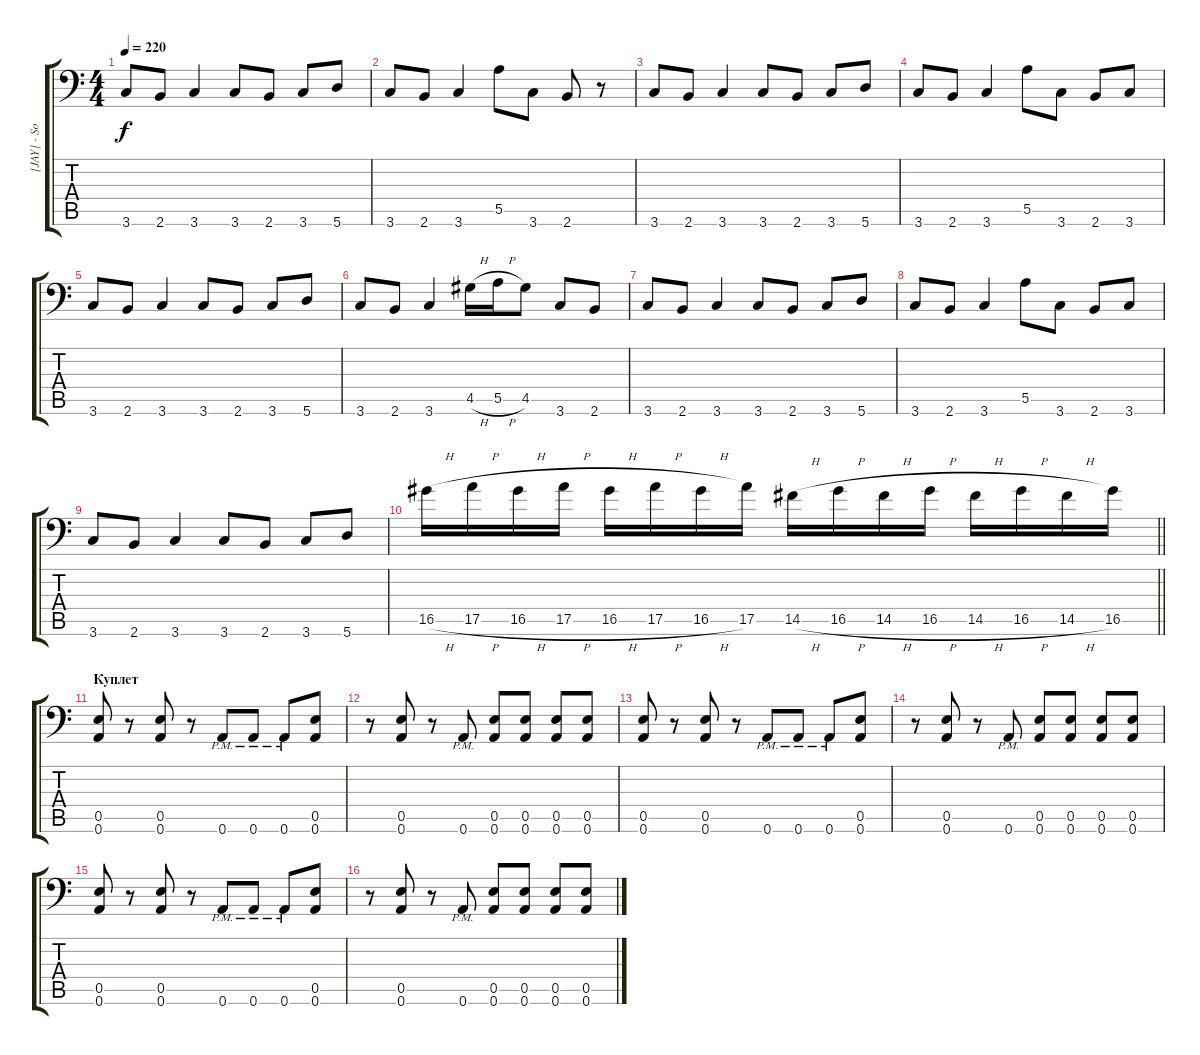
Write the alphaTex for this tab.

\track ("[JAY] - Solo" "[JAY] - So") {instrument distortionguitar}
\staff {score tabs}
\tuning (B3 Gb3 D3 A2 E2 A1) {hide}
\ts (4 4)
\tempo 220
\clef f4
\ks c
3.6.8{dy f} 2.6.8 3.6.4 3.6.8 2.6.8 3.6.8 5.6.8 |
3.6.8 2.6.8 3.6.4 5.5.8 3.6.8 2.6.8 r.8 |
3.6.8 2.6.8 3.6.4 3.6.8 2.6.8 3.6.8 5.6.8 |
3.6.8 2.6.8 3.6.4 5.5.8 3.6.8 2.6.8 3.6.8 |
3.6.8 2.6.8 3.6.4 3.6.8 2.6.8 3.6.8 5.6.8 |
3.6.8 2.6.8 3.6.4 4.5{h}.16 5.5{h}.16 4.5.8 3.6.8 2.6.8 |
3.6.8 2.6.8 3.6.4 3.6.8 2.6.8 3.6.8 5.6.8 |
3.6.8 2.6.8 3.6.4 5.5.8 3.6.8 2.6.8 3.6.8 |
3.6.8 2.6.8 3.6.4 3.6.8 2.6.8 3.6.8 5.6.8 |
\barLineRight lightlight
16.5{h}.16 17.5{h}.16 16.5{h}.16 17.5{h}.16 16.5{h}.16 17.5{h}.16 16.5{h}.16 17.5.16 14.5{h}.16 16.5{h}.16 14.5{h}.16 16.5{h}.16 14.5{h}.16 16.5{h}.16 14.5{h}.16 16.5.16 |
\section ("" "Куплет")
(0.5 0.6).8 r.8 (0.5 0.6).8 r.8 0.6{pm}.8 0.6{pm}.8 0.6{pm}.8 (0.5 0.6).8 |
r.8 (0.5 0.6).8 r.8 0.6{pm}.8 (0.5 0.6).8 (0.5 0.6).8 (0.5 0.6).8 (0.5 0.6).8 |
(0.5 0.6).8 r.8 (0.5 0.6).8 r.8 0.6{pm}.8 0.6{pm}.8 0.6{pm}.8 (0.5 0.6).8 |
r.8 (0.5 0.6).8 r.8 0.6{pm}.8 (0.5 0.6).8 (0.5 0.6).8 (0.5 0.6).8 (0.5 0.6).8 |
(0.5 0.6).8 r.8 (0.5 0.6).8 r.8 0.6{pm}.8 0.6{pm}.8 0.6{pm}.8 (0.5 0.6).8 |
r.8 (0.5 0.6).8 r.8 0.6{pm}.8 (0.5 0.6).8 (0.5 0.6).8 (0.5 0.6).8 (0.5 0.6).8
